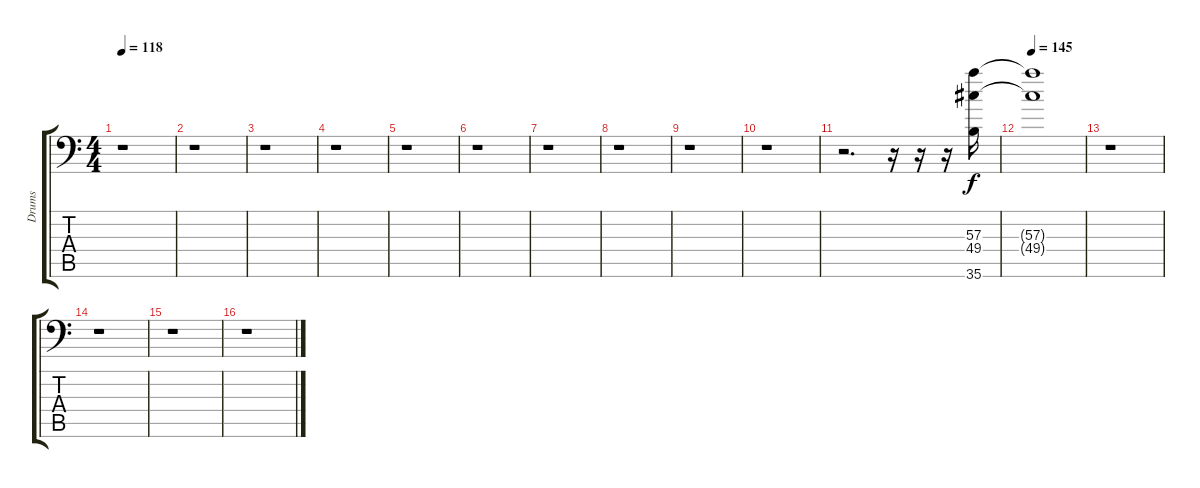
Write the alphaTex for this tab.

\track ("Drums" "Drums") {instrument acousticgrandpiano}
\staff {score tabs}
\tuning (C-1 C-1 C-1 C-1 C-1 C-1) {hide}
\ts (4 4)
\tempo 118
\clef f4
\ks c
r.1{dy f} |
r.1 |
r.1 |
r.1 |
r.1 |
r.1 |
r.1 |
r.1 |
r.1 |
r.1 |
r.2{d} r.16 r.16 r.16 (57.3 49.4 35.6).16 |
\tempo 145
(57.3{t} 49.4{t}).1 |
r.1 |
r.1 |
r.1 |
r.1
